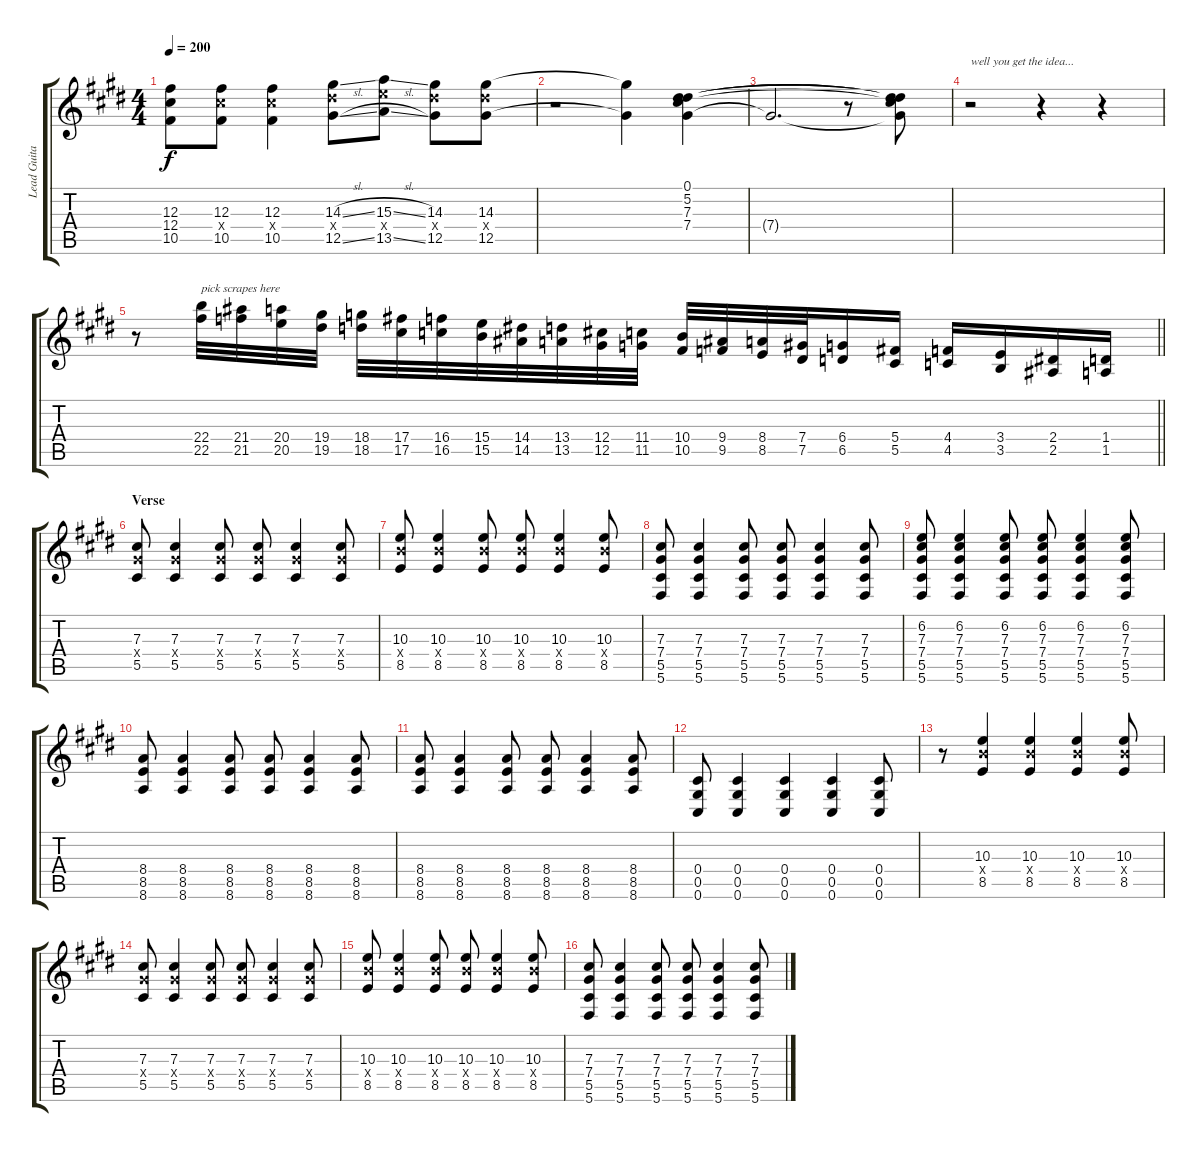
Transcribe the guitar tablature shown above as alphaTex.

\track ("Lead Guitar" "Lead Guita") {instrument overdrivenguitar}
\staff {score tabs}
\tuning (Eb4 Bb3 Gb3 Db3 Ab2 Db2) {hide}
\ts (4 4)
\tempo 200
\clef g2
\ks c#minor
(12.3{t} 12.4{t} 10.5{t}).8{dy f} (12.3 12.4{x} 10.5).8 (12.3 12.4{x} 10.5).4 (14.3{sl} 14.4{x} 12.5{sl}).8 (15.3{sl} 15.4{x} 13.5{sl}).8 (14.3 14.4{x} 12.5).8 (14.3 14.4{x} 12.5).8 |
r.2 (14.3{t} 12.5{t}).4 (0.1 5.2 7.3 7.4).4 |
7.4{t}.2{d} r.8 (0.1{t} 5.2{t} 7.3{t} 7.4{t}).8 |
r.2{txt "well you get the idea..."} r.4 r.4 |
\barLineRight lightlight
r.8 (22.4 22.5).32{txt "pick scrapes here"} (21.4 21.5).32 (20.4 20.5).32 (19.4 19.5).32 (18.4 18.5).32 (17.4 17.5).32 (16.4 16.5).32 (15.4 15.5).32 (14.4 14.5).32 (13.4 13.5).32 (12.4 12.5).32 (11.4 11.5).32 (10.4 10.5).32 (9.4 9.5).32 (8.4 8.5).32 (7.4 7.5).32 (6.4 6.5).16 (5.4 5.5).16 (4.4 4.5).16 (3.4 3.5).16 (2.4 2.5).16 (1.4 1.5).16 |
\section ("" "Verse")
(7.3 7.4{x} 5.5).8 (7.3 7.4{x} 5.5).4 (7.3 7.4{x} 5.5).8 (7.3 7.4{x} 5.5).8 (7.3 7.4{x} 5.5).4 (7.3 7.4{x} 5.5).8 |
(10.3 10.4{x} 8.5).8 (10.3 10.4{x} 8.5).4 (10.3 10.4{x} 8.5).8 (10.3 10.4{x} 8.5).8 (10.3 10.4{x} 8.5).4 (10.3 10.4{x} 8.5).8 |
(7.3 7.4 5.5 5.6).8 (7.3 7.4 5.5 5.6).4 (7.3 7.4 5.5 5.6).8 (7.3 7.4 5.5 5.6).8 (7.3 7.4 5.5 5.6).4 (7.3 7.4 5.5 5.6).8 |
(6.2 7.3 7.4 5.5 5.6).8 (6.2 7.3 7.4 5.5 5.6).4 (6.2 7.3 7.4 5.5 5.6).8 (6.2 7.3 7.4 5.5 5.6).8 (6.2 7.3 7.4 5.5 5.6).4 (6.2 7.3 7.4 5.5 5.6).8 |
(8.4 8.5 8.6).8 (8.4 8.5 8.6).4 (8.4 8.5 8.6).8 (8.4 8.5 8.6).8 (8.4 8.5 8.6).4 (8.4 8.5 8.6).8 |
(8.4 8.5 8.6).8 (8.4 8.5 8.6).4 (8.4 8.5 8.6).8 (8.4 8.5 8.6).8 (8.4 8.5 8.6).4 (8.4 8.5 8.6).8 |
(0.4 0.5 0.6).8 (0.4 0.5 0.6).4 (0.4 0.5 0.6).4 (0.4 0.5 0.6).4 (0.4 0.5 0.6).8 |
r.8 (10.3 10.4{x} 8.5).4 (10.3 10.4{x} 8.5).4 (10.3 10.4{x} 8.5).4 (10.3 10.4{x} 8.5).8 |
(7.3 7.4{x} 5.5).8 (7.3 7.4{x} 5.5).4 (7.3 7.4{x} 5.5).8 (7.3 7.4{x} 5.5).8 (7.3 7.4{x} 5.5).4 (7.3 7.4{x} 5.5).8 |
(10.3 10.4{x} 8.5).8 (10.3 10.4{x} 8.5).4 (10.3 10.4{x} 8.5).8 (10.3 10.4{x} 8.5).8 (10.3 10.4{x} 8.5).4 (10.3 10.4{x} 8.5).8 |
(7.3 7.4 5.5 5.6).8 (7.3 7.4 5.5 5.6).4 (7.3 7.4 5.5 5.6).8 (7.3 7.4 5.5 5.6).8 (7.3 7.4 5.5 5.6).4 (7.3 7.4 5.5 5.6).8
